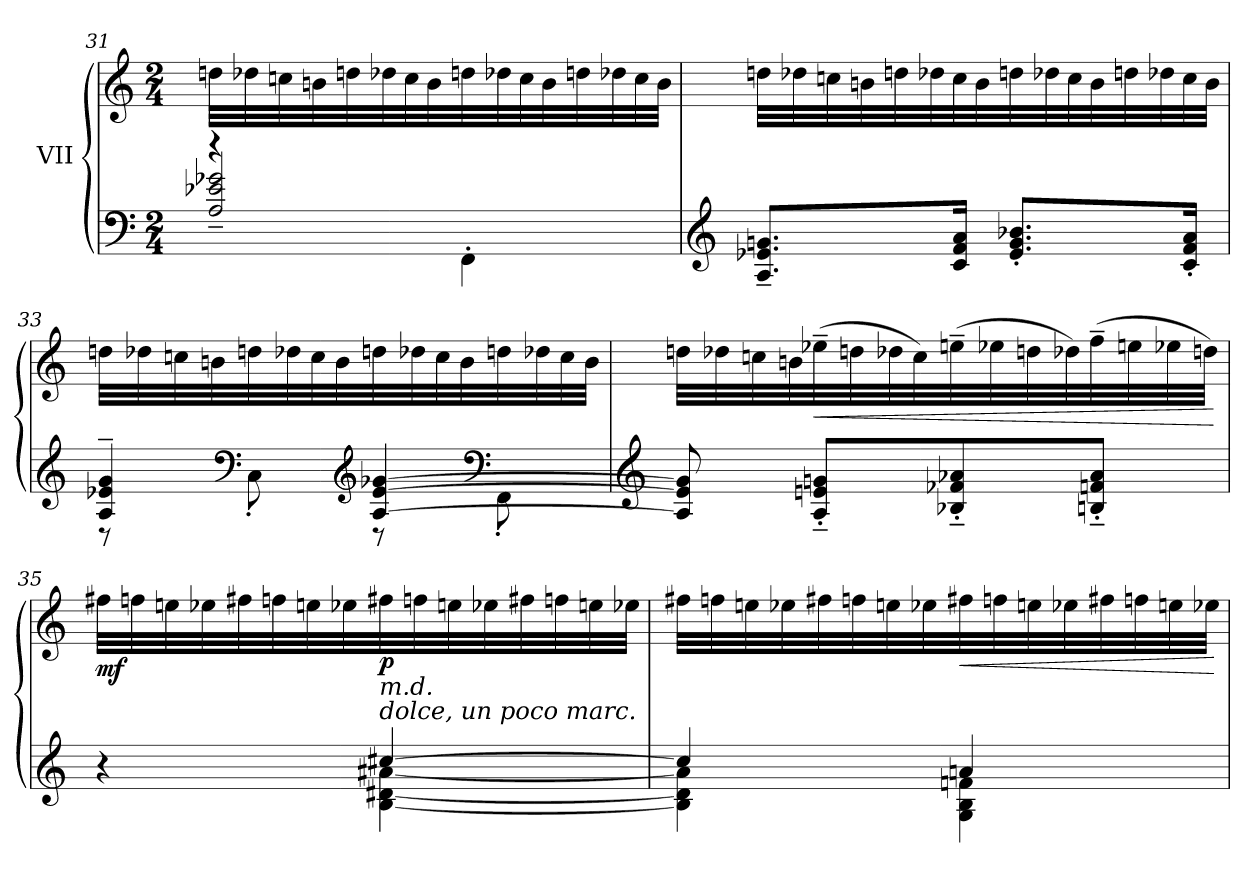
**kern	**kern	**dynam
*part1	*part1	*part1
*staff2	*staff1	*staff1/2
*I"VII	*	*
!!LO:LB:g=z
*clefF4	*clefG2	*
*k[]	*k[]	*
*M2/4	*M2/4	*
=31	=31	=31
*^	*	*
4r	2A/~ 2e-X/~ 2g-X/~	32ddn\LLL	.
.	.	32dd-X\	.
.	.	32ccn\	.
.	.	32bn\	.
.	.	32ddn\	.
.	.	32dd-X\	.
.	.	32cc\	.
.	.	32b\	.
4FF'<\	.	32ddn\	.
.	.	32dd-X\	.
.	.	32cc\	.
.	.	32b\	.
.	.	32ddn\	.
.	.	32dd-X\	.
.	.	32cc\	.
.	.	32b\JJJ	.
*v	*v	*	*
=32	=32	=32
*clefG2	*	*
8.A/~ 8.e-X/~ 8.gn/~L	32ddn\LLL	.
.	32dd-X\	.
.	32ccn\	.
.	32bn\	.
.	32ddn\	.
.	32dd-X\	.
16c/ 16f/ 16a/Jk	32cc\	.
.	32b\	.
8.e-/' 8.g/' 8.b-X/'L	32ddn\	.
.	32dd-X\	.
.	32cc\	.
.	32b\	.
.	32ddn\	.
.	32dd-X\	.
16c/' 16f/' 16a/'Jk	32cc\	.
.	32b\JJJ	.
!!LO:LB:g=z
=33	=33	=33
*^	*	*
4A/~ 4e-X/~ 4g/~	8r	32ddn\LLL	.
.	.	32dd-X\	.
.	.	32ccn\	.
.	.	32bn\	.
*clefF4	*	*	*
.	8C'\	32ddn\	.
.	.	32dd-X\	.
.	.	32cc\	.
.	.	32b\	.
*clefG2	*	*	*
[4A/ [4e-/ [4g-X/	8r	32ddn\	.
.	.	32dd-X\	.
.	.	32cc\	.
.	.	32b\	.
*clefF4	*	*	*
.	8FF'\	32ddn\	.
.	.	32dd-X\	.
.	.	32cc\	.
.	.	32b\JJJ	.
*v	*v	*	*
=34	=34	=34
*clefG2	*	*
8A/] 8e-/] 8g-/]	32ddn\LLL	.
.	32dd-X\	.
.	32ccn\	.
.	32bn\	.
!	!	!LO:HP:b
8A/'~ 8en/'~ 8gn/'~L	(>32ee-X~\	<
.	32ddn\	.
.	32dd-X\	.
.	32cc\)	.
8B-X/'~ 8f-X/'~ 8a-X/'~	(>32een~\	.
.	32ee-X\	.
.	32ddn\	.
.	32dd-X\)	.
8Bn/'~ 8fn/'~ 8a-/'~J	(>32ff~\	.
.	32een\	.
.	32ee-X\	.
.	32ddn\JJJ)	.
.	.	[
!!LO:PB:g=z
=35	=35	=35
*^	*	*
!	!	!	!LO:DY:b
4r	4ryy	32ff#X\LLL	mf
.	.	32ffn\	.
.	.	32een\	.
.	.	32ee-X\	.
.	.	32ff#X\	.
.	.	32ffn\	.
.	.	32een\	.
.	.	32ee-X\	.
!LO:TX:i:t=dolce, un poco marc.	!	!	!
!LO:TX:i:t=m.d.	!	!	!
!	!	!	!LO:DY:b
[4cc#X/	[4B\ [4d#X\ [4a#X\	32ff#X\	p
.	.	32ffn\	.
.	.	32een\	.
.	.	32ee-X\	.
.	.	32ff#X\	.
.	.	32ffn\	.
.	.	32een\	.
.	.	32ee-X\JJJ	.
=36	=36	=36	=36
4cc#/]	4B\] 4d#\] 4a#\]	32ff#X\LLL	.
.	.	32ffn\	.
.	.	32een\	.
.	.	32ee-X\	.
.	.	32ff#X\	.
.	.	32ffn\	.
.	.	32een\	.
.	.	32ee-X\	.
!	!	!	!LO:HP:b
4an/	4G\<<< 4B\<<< 4fn\<<<	32ff#X\	<
.	.	32ffn\	.
.	.	32een\	.
.	.	32ee-X\	.
.	.	32ff#X\	.
.	.	32ffn\	.
.	.	32een\	.
.	.	32ee-X\JJJ	.
*v	*v	*	*
.	.	[
=	=	=
*-	*-	*-
